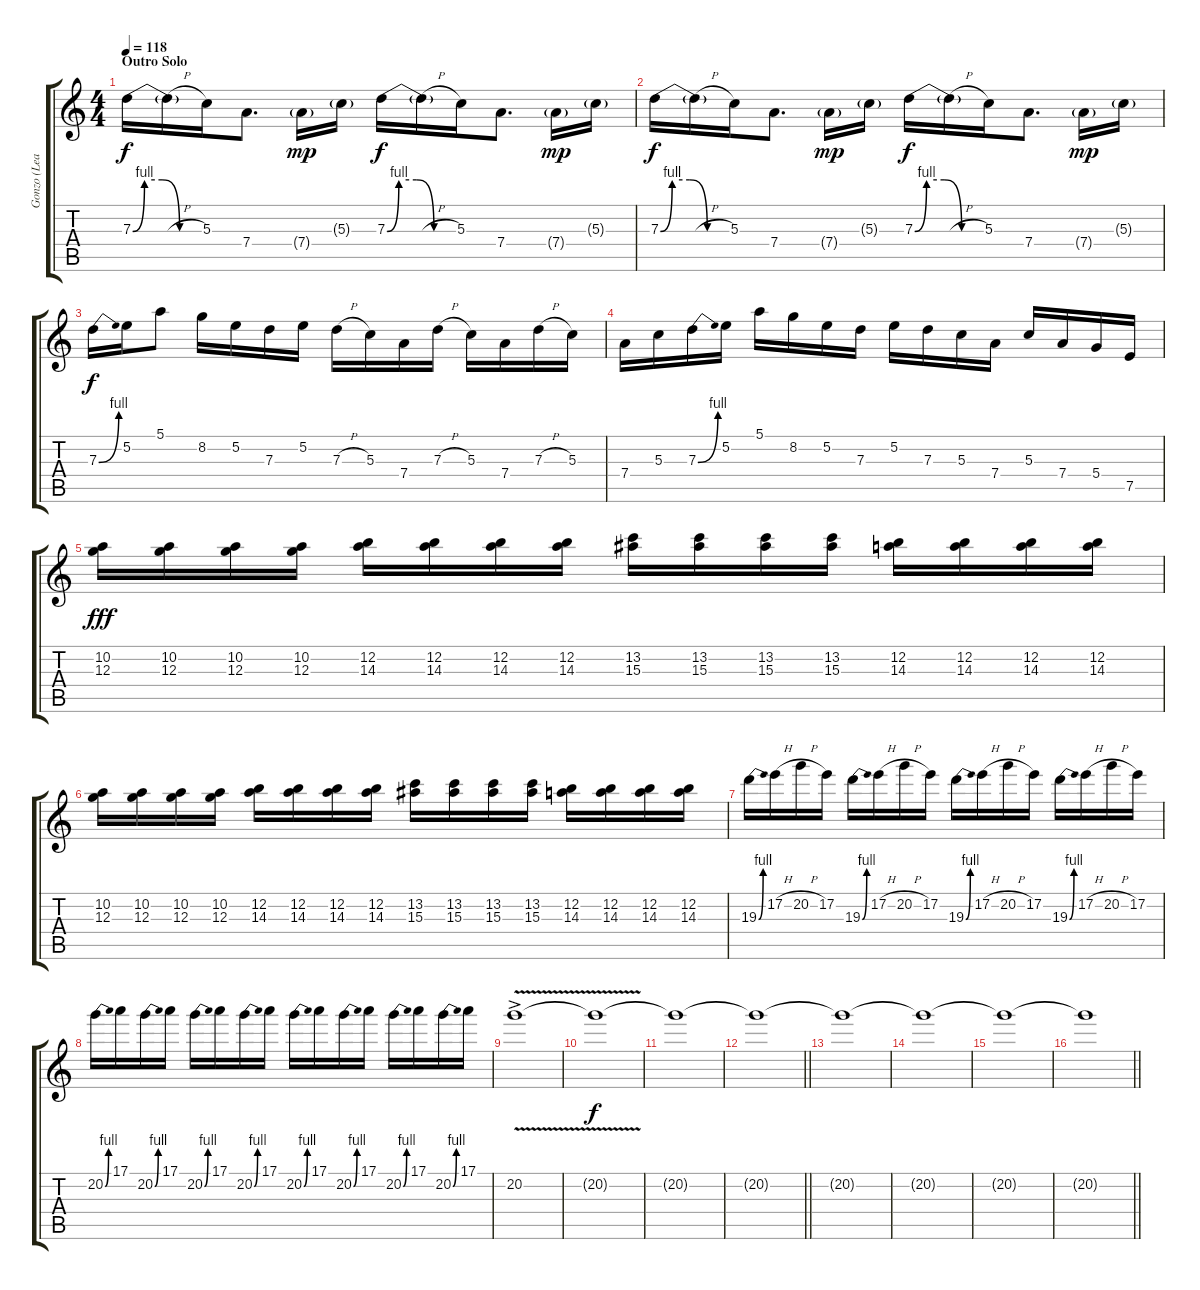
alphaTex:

\track ("Gonzo (Lead)" "Gonzo (Lea") {instrument overdrivenguitar}
\staff {score tabs}
\tuning (E4 B3 G3 D3 A2 E2) {hide}
\ts (4 4)
\section ("" "Outro Solo")
\tempo 118
\clef g2
\ks c
7.3{be (custom 0 0 10 4 25 4 40 0 60 0)}.16{dy f} 7.3{h t}.16 5.3.16 7.4.8{d} 7.4{g}.16{dy mp} 5.3{g}.16 7.3{be (custom 0 0 10 4 25 4 40 0 60 0)}.16{dy f} 7.3{h t}.16 5.3.16 7.4.8{d} 7.4{g}.16{dy mp} 5.3{g}.16 |
7.3{be (custom 0 0 10 4 25 4 40 0 60 0)}.16{dy f} 7.3{h t}.16 5.3.16 7.4.8{d} 7.4{g}.16{dy mp} 5.3{g}.16 7.3{be (custom 0 0 10 4 25 4 40 0 60 0)}.16{dy f} 7.3{h t}.16 5.3.16 7.4.8{d} 7.4{g}.16{dy mp} 5.3{g}.16 |
7.3{be (bend 0 0 60 4)}.16{dy f} 5.2.16 5.1.8 8.2.16 5.2.16 7.3.16 5.2.16 7.3{h}.16 5.3.16 7.4.16 7.3{h}.16 5.3.16 7.4.16 7.3{h}.16 5.3.16 |
7.4.16 5.3.16 7.3{be (bend 0 0 60 4)}.16 5.2.16 5.1.16 8.2.16 5.2.16 7.3.16 5.2.16 7.3.16 5.3.16 7.4.16 5.3.16 7.4.16 5.4.16 7.5.16 |
(10.2 12.3).16{dy fff} (10.2 12.3).16 (10.2 12.3).16 (10.2 12.3).16 (12.2 14.3).16 (12.2 14.3).16 (12.2 14.3).16 (12.2 14.3).16 (13.2 15.3).16 (13.2 15.3).16 (13.2 15.3).16 (13.2 15.3).16 (12.2 14.3).16 (12.2 14.3).16 (12.2 14.3).16 (12.2 14.3).16 |
(10.2 12.3).16 (10.2 12.3).16 (10.2 12.3).16 (10.2 12.3).16 (12.2 14.3).16 (12.2 14.3).16 (12.2 14.3).16 (12.2 14.3).16 (13.2 15.3).16 (13.2 15.3).16 (13.2 15.3).16 (13.2 15.3).16 (12.2 14.3).16 (12.2 14.3).16 (12.2 14.3).16 (12.2 14.3).16 |
19.3{be (bend 0 0 60 4)}.16 17.2{h}.16 20.2{h}.16 17.2.16 19.3{be (bend 0 0 60 4)}.16 17.2{h}.16 20.2{h}.16 17.2.16 19.3{be (bend 0 0 60 4)}.16 17.2{h}.16 20.2{h}.16 17.2.16 19.3{be (bend 0 0 60 4)}.16 17.2{h}.16 20.2{h}.16 17.2.16 |
20.2{be (bend 0 0 60 4)}.16 17.1.16 20.2{be (bend 0 0 60 4)}.16 17.1.16 20.2{be (bend 0 0 60 4)}.16 17.1.16 20.2{be (bend 0 0 60 4)}.16 17.1.16 20.2{be (bend 0 0 60 4)}.16 17.1.16 20.2{be (bend 0 0 60 4)}.16 17.1.16 20.2{be (bend 0 0 60 4)}.16 17.1.16 20.2{be (bend 0 0 60 4)}.16 17.1.16 |
20.2{v ac}.1{volume 16 instrument synthstrings1} |
20.2{t}.1{dy f} |
20.2{t}.1 |
\barLineRight lightlight
20.2{t}.1 |
20.2{t}.1 |
20.2{t}.1 |
20.2{t}.1 |
\barLineRight lightlight
20.2{t}.1
